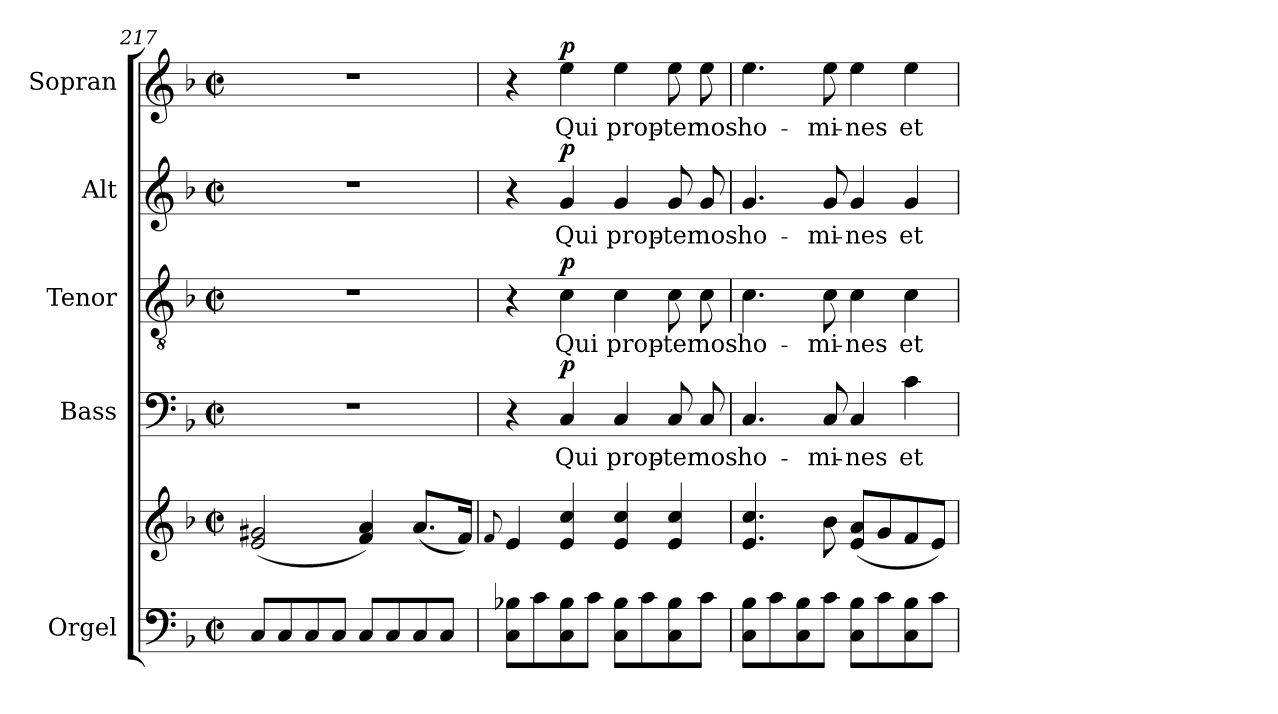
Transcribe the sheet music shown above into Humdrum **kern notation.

**kern	**kern	**kern	**text	**dynam	**kern	**text	**dynam	**kern	**text	**dynam	**kern	**text	**dynam
*part5	*part5	*part4	*part4	*part4	*part3	*part3	*part3	*part2	*part2	*part2	*part1	*part1	*part1
*staff6	*staff5	*staff4	*staff4	*staff4	*staff3	*staff3	*staff3	*staff2	*staff2	*staff2	*staff1	*staff1	*staff1
*I"Orgel	*	*I"Bass	*	*	*I"Tenor	*	*	*I"Alt	*	*	*I"Sopran	*	*
*I'Org.	*	*I'B.	*	*	*I'T.	*	*	*I'A.	*	*	*I'S.	*	*
*clefF4	*clefG2	*clefF4	*	*	*clefGv2	*	*	*clefG2	*	*	*clefG2	*	*
*k[b-]	*k[b-]	*k[b-]	*	*	*k[b-]	*	*	*k[b-]	*	*	*k[b-]	*	*
*F:	*F:	*F:	*	*	*F:	*	*	*F:	*	*	*F:	*	*
*M2/2	*M2/2	*M2/2	*	*	*M2/2	*	*	*M2/2	*	*	*M2/2	*	*
*met(c|)	*met(c|)	*met(c|)	*	*	*met(c|)	*	*	*met(c|)	*	*	*met(c|)	*	*
=217	=217	=217	=217	=217	=217	=217	=217	=217	=217	=217	=217	=217	=217
8C/L	(<2e/ 2g#X/	1r	.	.	1r	.	.	1r	.	.	1r	.	.
8C/	.	.	.	.	.	.	.	.	.	.	.	.	.
8C/	.	.	.	.	.	.	.	.	.	.	.	.	.
8C/J	.	.	.	.	.	.	.	.	.	.	.	.	.
8C/L	4f/ 4a/)	.	.	.	.	.	.	.	.	.	.	.	.
8C/	.	.	.	.	.	.	.	.	.	.	.	.	.
8C/	(<8.a/L	.	.	.	.	.	.	.	.	.	.	.	.
8C/J	.	.	.	.	.	.	.	.	.	.	.	.	.
.	16f/Jk)	.	.	.	.	.	.	.	.	.	.	.	.
=218	=218	=218	=218	=218	=218	=218	=218	=218	=218	=218	=218	=218	=218
.	8qqf/	.	.	.	.	.	.	.	.	.	.	.	.
8C\ 8B-X\L	4e/	4r	.	.	4r	.	.	4r	.	.	4r	.	.
8c\	.	.	.	.	.	.	.	.	.	.	.	.	.
!	!	!	!LO:LY:b	!LO:DY:a	!	!LO:LY:b	!LO:DY:a	!	!LO:LY:b	!LO:DY:a	!	!LO:LY:b	!LO:DY:a
8C\ 8B-\	4e/ 4cc/	4C/	Qui	p	4c\	Qui	p	4g/	Qui	p	4ee\	Qui	p
8c\J	.	.	.	.	.	.	.	.	.	.	.	.	.
!	!	!	!LO:LY:b	!	!	!LO:LY:b	!	!	!LO:LY:b	!	!	!LO:LY:b	!
8C\ 8B-\L	4e/ 4cc/	4C/	prop-	.	4c\	prop-	.	4g/	prop-	.	4ee\	prop-	.
8c\	.	.	.	.	.	.	.	.	.	.	.	.	.
!	!	!	!LO:LY:b	!	!	!LO:LY:b	!	!	!LO:LY:b	!	!	!LO:LY:b	!
8C\ 8B-\	4e/ 4cc/	8C/	-ter	.	8c\	-ter	.	8g/	-ter	.	8ee\	-ter	.
!	!	!	!LO:LY:b	!	!	!LO:LY:b	!	!	!LO:LY:b	!	!	!LO:LY:b	!
8c\J	.	8C/	nos	.	8c\	nos	.	8g/	nos	.	8ee\	nos	.
=219	=219	=219	=219	=219	=219	=219	=219	=219	=219	=219	=219	=219	=219
!	!	!	!LO:LY:b	!	!	!LO:LY:b	!	!	!LO:LY:b	!	!	!LO:LY:b	!
8C\ 8B-\L	4.e/ 4.cc/	4.C/	ho-	.	4.c\	ho-	.	4.g/	ho-	.	4.ee\	ho-	.
8c\	.	.	.	.	.	.	.	.	.	.	.	.	.
8C\ 8B-\	.	.	.	.	.	.	.	.	.	.	.	.	.
!	!	!	!LO:LY:b	!	!	!LO:LY:b	!	!	!LO:LY:b	!	!	!LO:LY:b	!
8c\J	8b-\	8C/	-mi-	.	8c\	-mi-	.	8g/	-mi-	.	8ee\	-mi-	.
!	!	!	!LO:LY:b	!	!	!LO:LY:b	!	!	!LO:LY:b	!	!	!LO:LY:b	!
8C\ 8B-\L	(<8e/ 8a/L	4C/	-nes	.	4c\	-nes	.	4g/	-nes	.	4ee\	-nes	.
8c\	8g/	.	.	.	.	.	.	.	.	.	.	.	.
!	!	!	!LO:LY:b	!	!	!LO:LY:b	!	!	!LO:LY:b	!	!	!LO:LY:b	!
8C\ 8B-\	8f/	4c\	et	.	4c\	et	.	4g/	et	.	4ee\	et	.
8c\J	8e/J)	.	.	.	.	.	.	.	.	.	.	.	.
=	=	=	=	=	=	=	=	=	=	=	=	=	=
*-	*-	*-	*-	*-	*-	*-	*-	*-	*-	*-	*-	*-	*-
